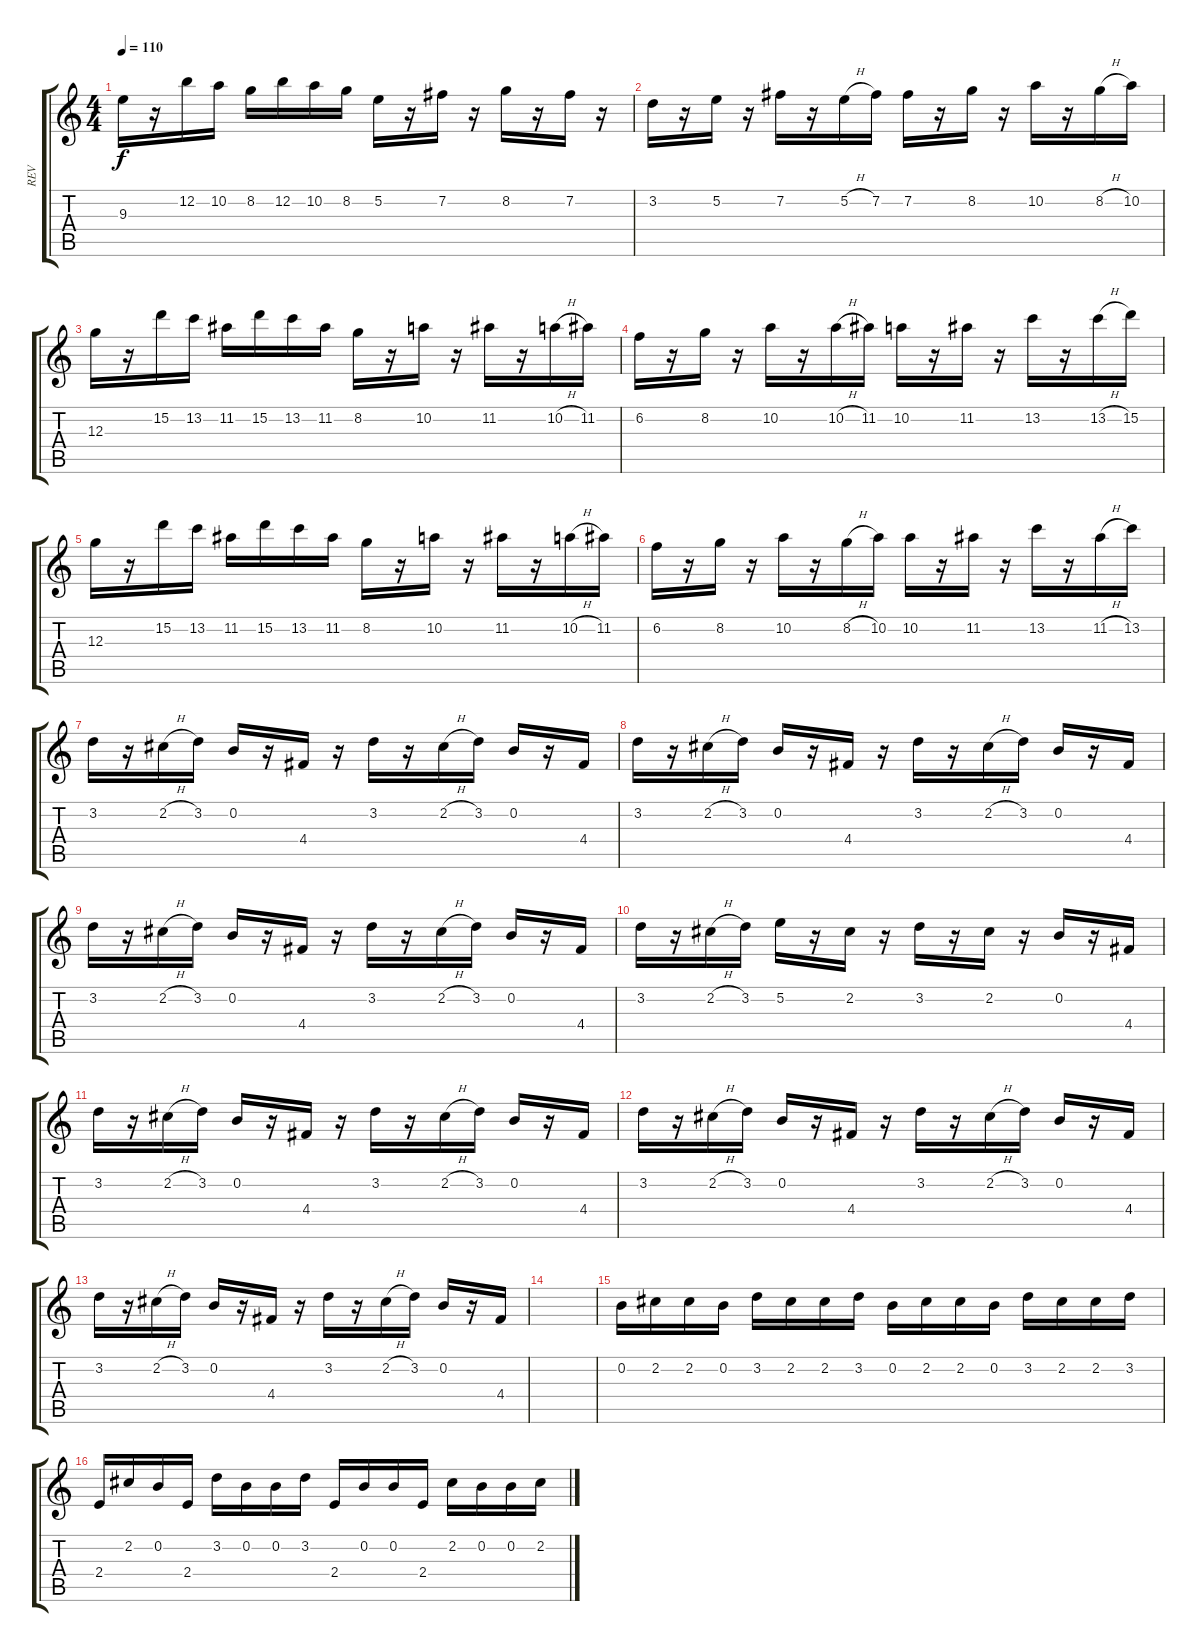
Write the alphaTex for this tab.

\track ("REV" "REV") {instrument electricguitarjazz}
\staff {score tabs}
\tuning (E4 B3 G3 D3 A2 E2) {hide}
\ts (4 4)
\tempo 110
\clef g2
\ks c
9.3.16{dy f} r.16 12.2.16 10.2.16 8.2.16 12.2.16 10.2.16 8.2.16 5.2.16 r.16 7.2.16 r.16 8.2.16 r.16 7.2.16 r.16 |
3.2.16 r.16 5.2.16 r.16 7.2.16 r.16 5.2{h}.16 7.2.16 7.2.16 r.16 8.2.16 r.16 10.2.16 r.16 8.2{h}.16 10.2.16 |
12.3.16 r.16 15.2.16 13.2.16 11.2.16 15.2.16 13.2.16 11.2.16 8.2.16 r.16 10.2.16 r.16 11.2.16 r.16 10.2{h}.16 11.2.16 |
6.2.16 r.16 8.2.16 r.16 10.2.16 r.16 10.2{h}.16 11.2.16 10.2.16 r.16 11.2.16 r.16 13.2.16 r.16 13.2{h}.16 15.2.16 |
12.3.16 r.16 15.2.16 13.2.16 11.2.16 15.2.16 13.2.16 11.2.16 8.2.16 r.16 10.2.16 r.16 11.2.16 r.16 10.2{h}.16 11.2.16 |
6.2.16 r.16 8.2.16 r.16 10.2.16 r.16 8.2{h}.16 10.2.16 10.2.16 r.16 11.2.16 r.16 13.2.16 r.16 11.2{h}.16 13.2.16 |
3.2.16 r.16 2.2{h}.16 3.2.16 0.2.16 r.16 4.4.16 r.16 3.2.16 r.16 2.2{h}.16 3.2.16 0.2.16 r.16 4.4.16 |
3.2.16 r.16 2.2{h}.16 3.2.16 0.2.16 r.16 4.4.16 r.16 3.2.16 r.16 2.2{h}.16 3.2.16 0.2.16 r.16 4.4.16 |
3.2.16 r.16 2.2{h}.16 3.2.16 0.2.16 r.16 4.4.16 r.16 3.2.16 r.16 2.2{h}.16 3.2.16 0.2.16 r.16 4.4.16 |
3.2.16 r.16 2.2{h}.16 3.2.16 5.2.16 r.16 2.2.16 r.16 3.2.16 r.16 2.2.16 r.16 0.2.16 r.16 4.4.16 |
3.2.16 r.16 2.2{h}.16 3.2.16 0.2.16 r.16 4.4.16 r.16 3.2.16 r.16 2.2{h}.16 3.2.16 0.2.16 r.16 4.4.16 |
3.2.16 r.16 2.2{h}.16 3.2.16 0.2.16 r.16 4.4.16 r.16 3.2.16 r.16 2.2{h}.16 3.2.16 0.2.16 r.16 4.4.16 |
3.2.16 r.16 2.2{h}.16 3.2.16 0.2.16 r.16 4.4.16 r.16 3.2.16 r.16 2.2{h}.16 3.2.16 0.2.16 r.16 4.4.16 |
|
0.2.16 2.2.16 2.2.16 0.2.16 3.2.16 2.2.16 2.2.16 3.2.16 0.2.16 2.2.16 2.2.16 0.2.16 3.2.16 2.2.16 2.2.16 3.2.16 |
2.4.16 2.2.16 0.2.16 2.4.16 3.2.16 0.2.16 0.2.16 3.2.16 2.4.16 0.2.16 0.2.16 2.4.16 2.2.16 0.2.16 0.2.16 2.2.16
